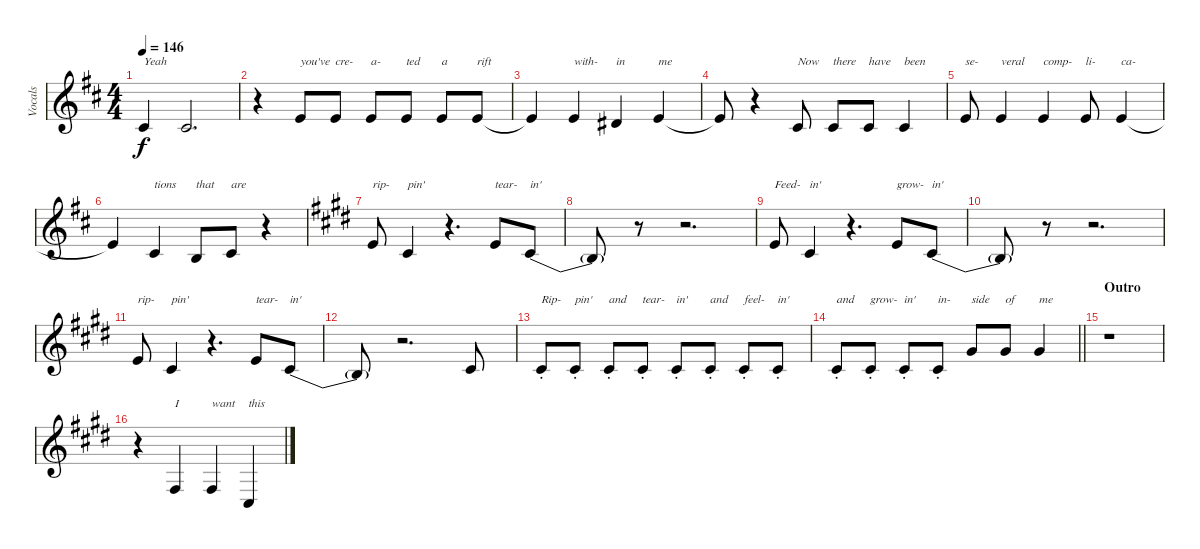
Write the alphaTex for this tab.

\track ("Vocals" "Vocals") {instrument lead6voice}
\staff {score}
\tuning (Eb4 Bb3 Gb3 Db3 Ab2 Db2) {hide}
\ts (4 4)
\tempo 146
\clef g2
\ks d
3.2.4{txt "Yeah" dy f} 3.2.2{d} |
r.4 6.2.8{txt "you've"} 6.2.8{txt "cre-"} 6.2.8{txt "a-"} 6.2.8{txt "ted"} 6.2.8{txt "a"} 6.2.8{txt "rift"} |
6.2{t}.4 6.2.4{txt "with-"} 5.2.4{txt "in"} 6.2.4{txt "me"} |
6.2{t}.8 r.4 3.2.8{txt "Now"} 3.2.8{txt "there"} 3.2.8{txt "have"} 3.2.4{txt "been"} |
6.2.8{txt "se-"} 6.2.4{txt "veral"} 6.2.4{txt "comp-"} 6.2.8{txt "li-"} 6.2.4{txt "ca-"} |
6.2{t}.4 3.2.4{txt "tions"} 5.3.8{txt "that"} 3.2.8{txt "are"} r.4 |
\ks e
6.2.8{txt "rip-"} 5.3{be (custom 0 4 25 4 35 0 60 0)}.4{txt "pin'"} r.4{d} 6.2.8{txt "tear-"} 5.3{be (custom 0 4 25 4 35 0 60 0)}.8{txt "in'"} |
5.3{t}.8 r.8 r.2{d} |
6.2.8{txt "Feed-"} 5.3{be (custom 0 4 25 4 35 0 60 0)}.4{txt "in'"} r.4{d} 6.2.8{txt "grow-"} 5.3{be (custom 0 4 25 4 35 0 60 0)}.8{txt "in'"} |
5.3{t}.8 r.8 r.2{d} |
6.2.8{txt "rip-"} 5.3{be (custom 0 4 25 4 35 0 60 0)}.4{txt "pin'"} r.4{d} 6.2.8{txt "tear-"} 5.3{be (custom 0 4 25 4 35 0 60 0)}.8{txt "in'"} |
5.3{t}.8 r.2{d} 3.2.8 |
3.2{st}.8{txt "Rip-"} 3.2{st}.8{txt "pin'"} 3.2{st}.8{txt "and"} 3.2{st}.8{txt "tear-"} 3.2{st}.8{txt "in'"} 3.2{st}.8{txt "and"} 3.2{st}.8{txt "feel-"} 3.2{st}.8{txt "in'"} |
\barLineRight lightlight
3.2{st}.8{txt "and"} 3.2{st}.8{txt "grow-"} 3.2{st}.8{txt "in'"} 3.2{st}.8{txt "in-"} 5.1.8{txt "side"} 5.1.8{txt "of"} 5.1.4{txt "me"} |
\section ("" "Outro")
r.1 |
r.4 5.4.4{txt "I"} 5.4.4{txt "want"} 5.5.4{txt "this"}
